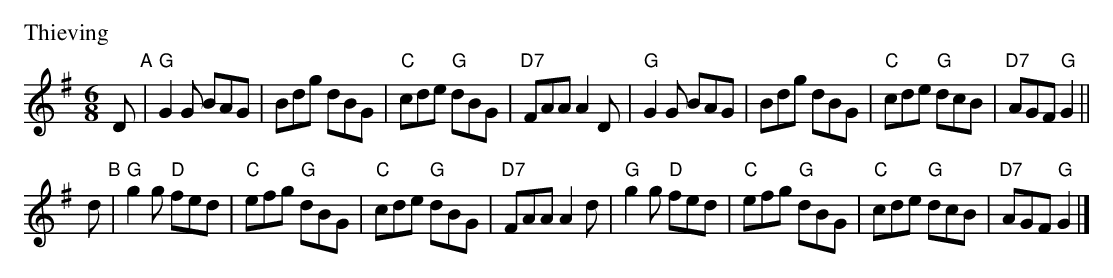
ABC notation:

X:1
P: Thieving
M: 6/8
L: 1/8
K: G
D "A"\
| "G"G2G BAG | Bdg dBG | "C"cde "G"dBG | "D7"FAA A2D \
| "G"G2G BAG | Bdg dBG | "C"cde "G"dcB | "D7"AGF "G"G2 ||
d "B"\
| "G"g2g "D"fed | "C"efg "G"dBG | "C"cde "G"dBG | "D7"FAA A2d \
| "G"g2g "D"fed | "C"efg "G"dBG | "C"cde "G"dcB | "D7"AGF "G"G2 |]
